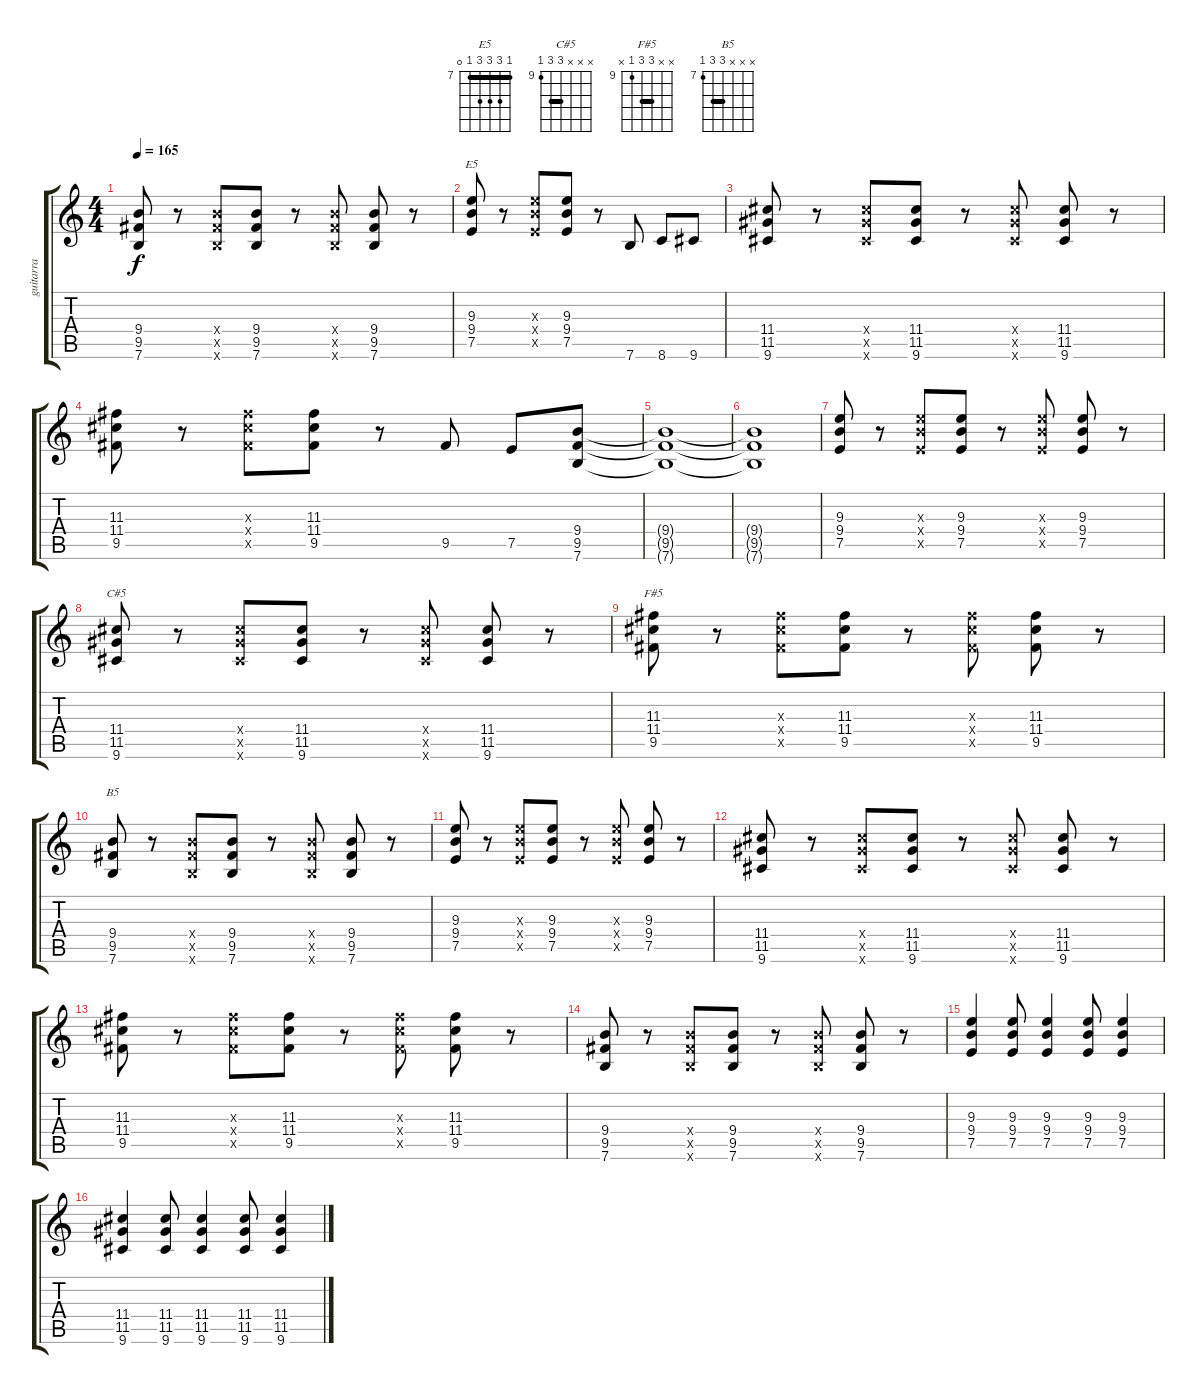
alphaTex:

\track ("guitarra" "guitarra") {instrument overdrivenguitar}
\staff {score tabs}
\tuning (E4 B3 G3 D3 A2 E2) {hide}
\chord ("E5" 7 9 9 9 7 0) {firstfret 7 barre 7}
\chord ("C#5" x x x 11 11 9) {firstfret 9 barre 11}
\chord ("F#5" x x 11 11 9 x) {firstfret 9 barre 11}
\chord ("B5" x x x 9 9 7) {firstfret 7 barre 9}
\ts (4 4)
\tempo 165
\clef g2
\ks c
(9.4 9.5 7.6).8{dy f} r.8 (9.4{x} 9.5{x} 7.6{x}).8 (9.4 9.5 7.6).8 r.8 (9.4{x} 9.5{x} 7.6{x}).8 (9.4 9.5 7.6).8 r.8 |
(9.3 9.4 7.5).8{ch "E5"} r.8 (9.3{x} 9.4{x} 7.5{x}).8 (9.3 9.4 7.5).8 r.8 7.6.8 8.6.8 9.6.8 |
(11.4 11.5 9.6).8 r.8 (11.4{x} 11.5{x} 9.6{x}).8 (11.4 11.5 9.6).8 r.8 (11.4{x} 11.5{x} 9.6{x}).8 (11.4 11.5 9.6).8 r.8 |
(11.3 11.4 9.5).8 r.8 (11.3{x} 11.4{x} 9.5{x}).8 (11.3 11.4 9.5).8 r.8 9.5.8 7.5.8 (9.4 9.5 7.6).8 |
(9.4{t} 9.5{t} 7.6{t}).1 |
(9.4{t} 9.5{t} 7.6{t}).1 |
(9.3 9.4 7.5).8 r.8 (9.3{x} 9.4{x} 7.5{x}).8 (9.3 9.4 7.5).8 r.8 (9.3{x} 9.4{x} 7.5{x}).8 (9.3 9.4 7.5).8 r.8 |
(11.4 11.5 9.6).8{ch "C#5"} r.8 (11.4{x} 11.5{x} 9.6{x}).8 (11.4 11.5 9.6).8 r.8 (11.4{x} 11.5{x} 9.6{x}).8 (11.4 11.5 9.6).8 r.8 |
(11.3 11.4 9.5).8{ch "F#5"} r.8 (11.3{x} 11.4{x} 9.5{x}).8 (11.3 11.4 9.5).8 r.8 (11.3{x} 11.4{x} 9.5{x}).8 (11.3 11.4 9.5).8 r.8 |
(9.4 9.5 7.6).8{ch "B5"} r.8 (9.4{x} 9.5{x} 7.6{x}).8 (9.4 9.5 7.6).8 r.8 (9.4{x} 9.5{x} 7.6{x}).8 (9.4 9.5 7.6).8 r.8 |
(9.3 9.4 7.5).8 r.8 (9.3{x} 9.4{x} 7.5{x}).8 (9.3 9.4 7.5).8 r.8 (9.3{x} 9.4{x} 7.5{x}).8 (9.3 9.4 7.5).8 r.8 |
(11.4 11.5 9.6).8 r.8 (11.4{x} 11.5{x} 9.6{x}).8 (11.4 11.5 9.6).8 r.8 (11.4{x} 11.5{x} 9.6{x}).8 (11.4 11.5 9.6).8 r.8 |
(11.3 11.4 9.5).8 r.8 (11.3{x} 11.4{x} 9.5{x}).8 (11.3 11.4 9.5).8 r.8 (11.3{x} 11.4{x} 9.5{x}).8 (11.3 11.4 9.5).8 r.8 |
(9.4 9.5 7.6).8 r.8 (9.4{x} 9.5{x} 7.6{x}).8 (9.4 9.5 7.6).8 r.8 (9.4{x} 9.5{x} 7.6{x}).8 (9.4 9.5 7.6).8 r.8 |
(9.3 9.4 7.5).4 (9.3 9.4 7.5).8 (9.3 9.4 7.5).4 (9.3 9.4 7.5).8 (9.3 9.4 7.5).4 |
(11.4 11.5 9.6).4 (11.4 11.5 9.6).8 (11.4 11.5 9.6).4 (11.4 11.5 9.6).8 (11.4 11.5 9.6).4
